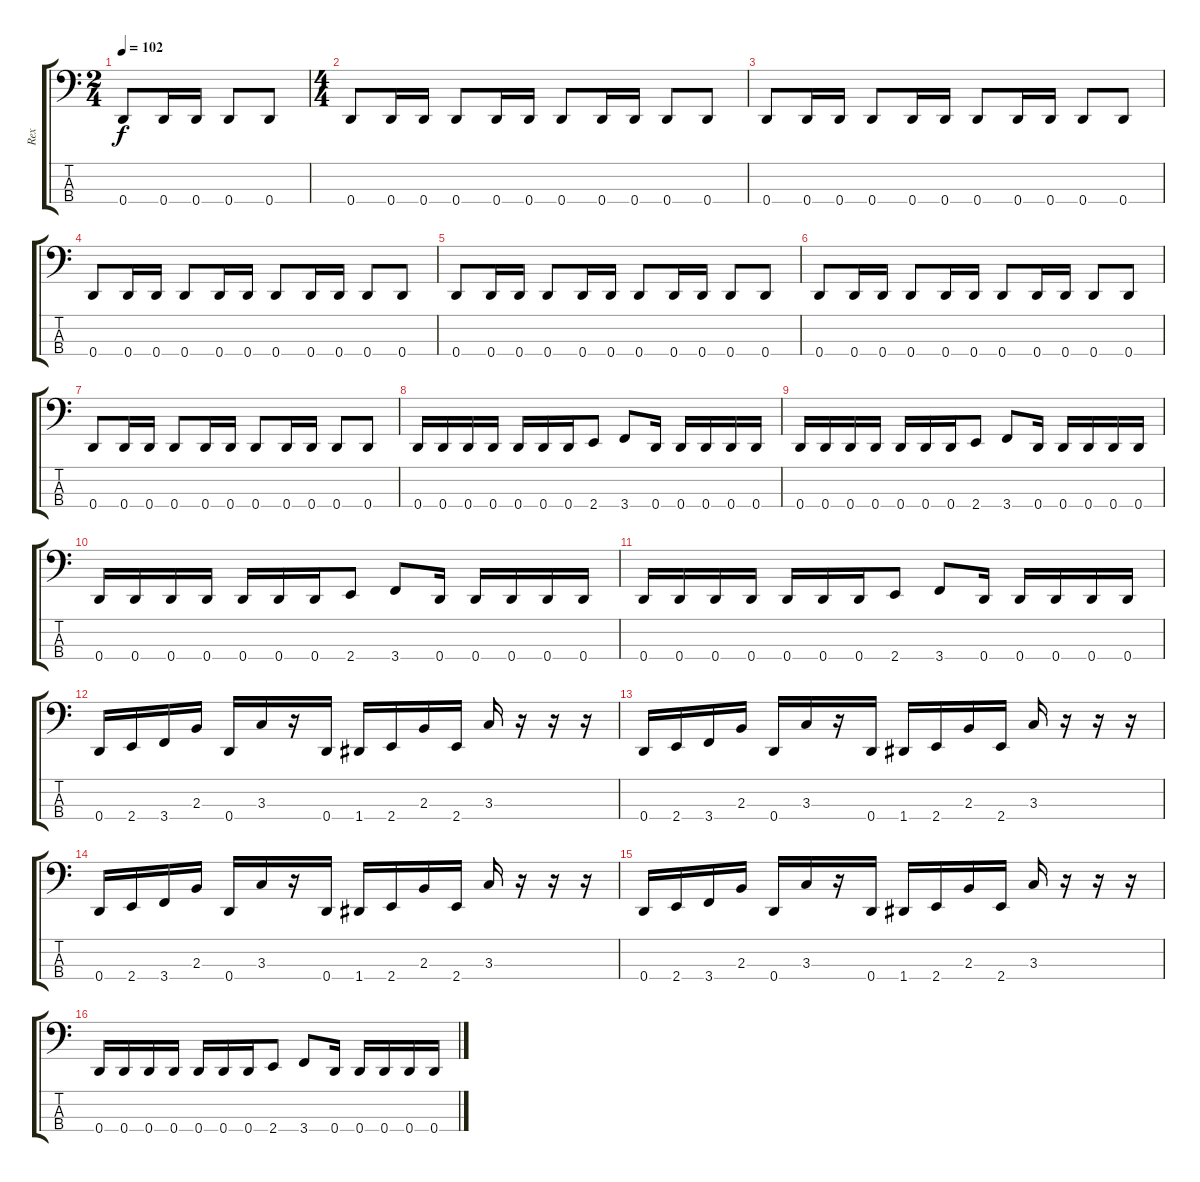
\track ("Rex" "Rex") {instrument electricbasspick}
\staff {score tabs}
\tuning (G2 D2 A1 D1) {hide}
\ts (2 4)
\tempo 102
\clef f4
\ks c
0.4.8{dy f volume 4 instrument electricbasspick} 0.4.16 0.4.16 0.4.8 0.4.8 |
\ts (4 4)
0.4.8{volume 8} 0.4.16 0.4.16 0.4.8 0.4.16 0.4.16 0.4.8 0.4.16 0.4.16 0.4.8 0.4.8 |
0.4.8 0.4.16 0.4.16 0.4.8 0.4.16 0.4.16 0.4.8 0.4.16 0.4.16 0.4.8 0.4.8 |
0.4.8{volume 12} 0.4.16 0.4.16 0.4.8 0.4.16 0.4.16 0.4.8 0.4.16 0.4.16 0.4.8 0.4.8 |
0.4.8 0.4.16 0.4.16 0.4.8 0.4.16 0.4.16 0.4.8 0.4.16 0.4.16 0.4.8 0.4.8 |
0.4.8{volume 16} 0.4.16 0.4.16 0.4.8 0.4.16 0.4.16 0.4.8 0.4.16 0.4.16 0.4.8 0.4.8 |
0.4.8 0.4.16 0.4.16 0.4.8 0.4.16 0.4.16 0.4.8 0.4.16 0.4.16 0.4.8 0.4.8 |
0.4.16 0.4.16 0.4.16 0.4.16 0.4.16 0.4.16 0.4.16 2.4.8 3.4.8 0.4.16 0.4.16 0.4.16 0.4.16 0.4.16 |
0.4.16 0.4.16 0.4.16 0.4.16 0.4.16 0.4.16 0.4.16 2.4.8 3.4.8 0.4.16 0.4.16 0.4.16 0.4.16 0.4.16 |
0.4.16 0.4.16 0.4.16 0.4.16 0.4.16 0.4.16 0.4.16 2.4.8 3.4.8 0.4.16 0.4.16 0.4.16 0.4.16 0.4.16 |
0.4.16 0.4.16 0.4.16 0.4.16 0.4.16 0.4.16 0.4.16 2.4.8 3.4.8 0.4.16 0.4.16 0.4.16 0.4.16 0.4.16 |
0.4.16 2.4.16 3.4.16 2.3.16 0.4.16 3.3.16 r.16 0.4.16 1.4.16 2.4.16 2.3.16 2.4.16 3.3.16 r.16 r.16 r.16 |
0.4.16 2.4.16 3.4.16 2.3.16 0.4.16 3.3.16 r.16 0.4.16 1.4.16 2.4.16 2.3.16 2.4.16 3.3.16 r.16 r.16 r.16 |
0.4.16 2.4.16 3.4.16 2.3.16 0.4.16 3.3.16 r.16 0.4.16 1.4.16 2.4.16 2.3.16 2.4.16 3.3.16 r.16 r.16 r.16 |
0.4.16 2.4.16 3.4.16 2.3.16 0.4.16 3.3.16 r.16 0.4.16 1.4.16 2.4.16 2.3.16 2.4.16 3.3.16 r.16 r.16 r.16 |
0.4.16 0.4.16 0.4.16 0.4.16 0.4.16 0.4.16 0.4.16 2.4.8 3.4.8 0.4.16 0.4.16 0.4.16 0.4.16 0.4.16
